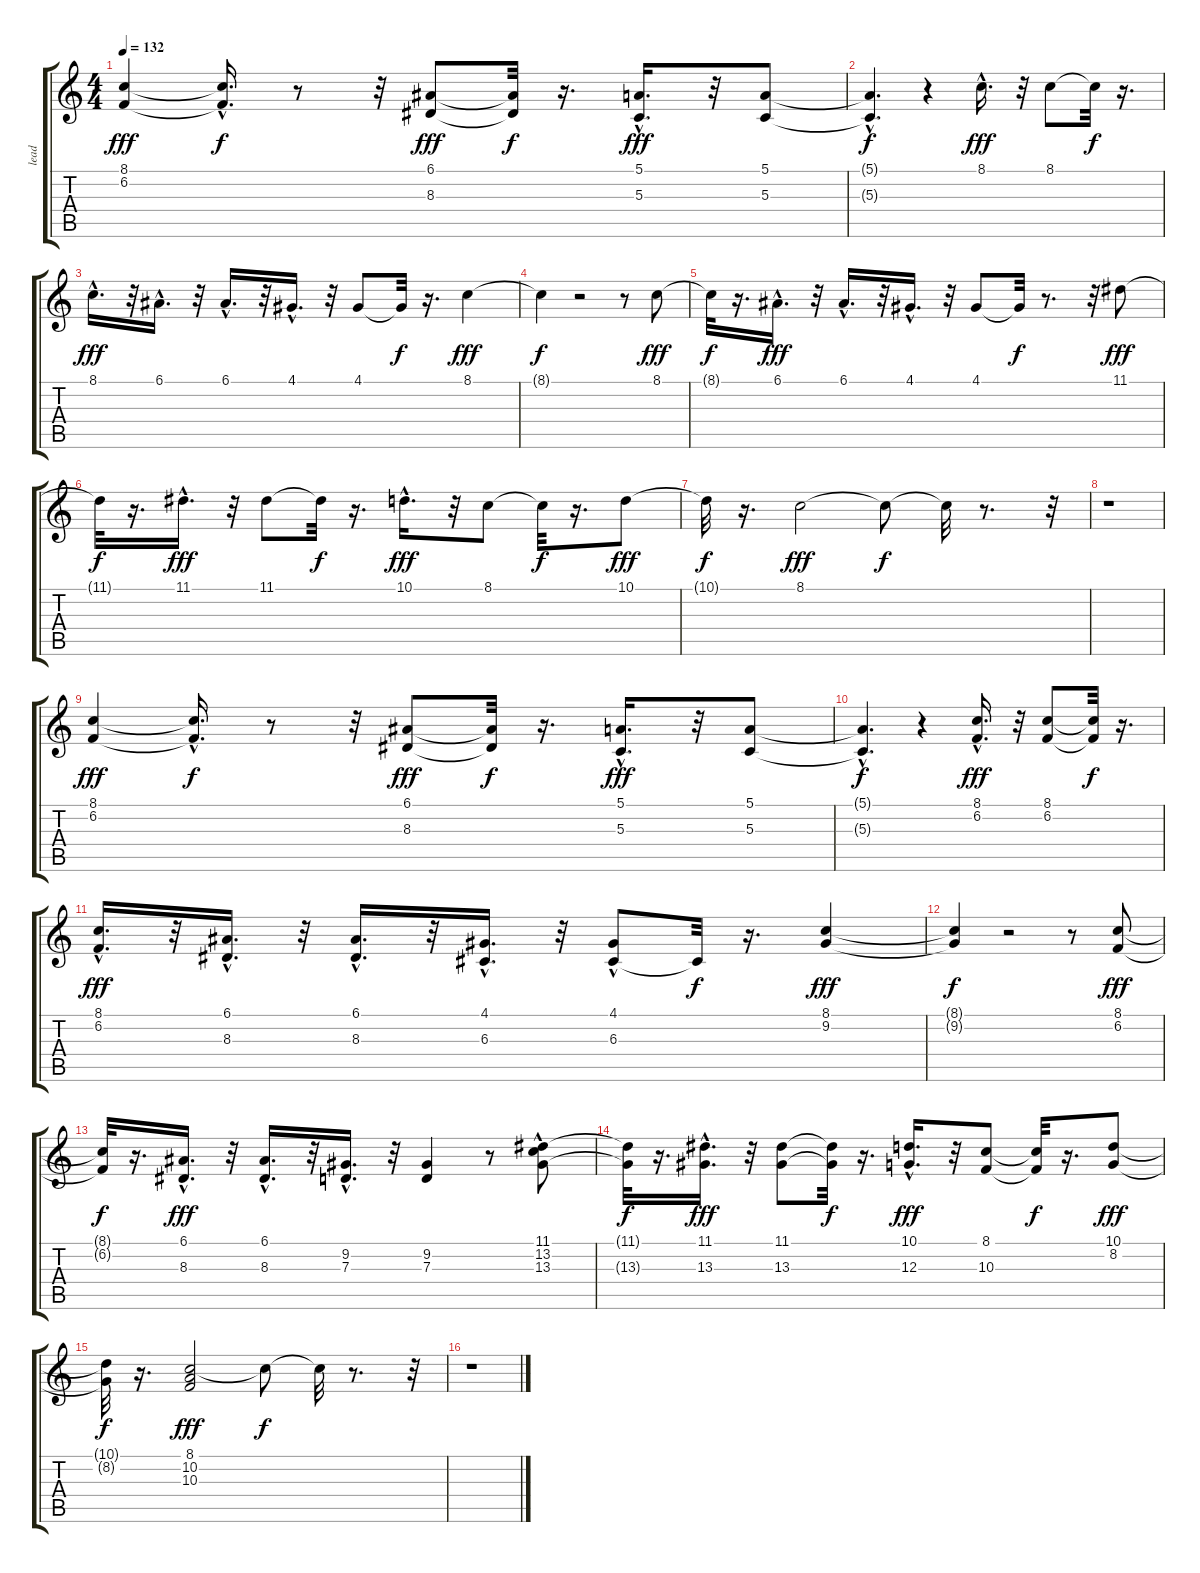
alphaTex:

\track ("lead" "lead") {instrument brasssection}
\staff {score tabs}
\tuning (E4 B3 G3 D3 A2 E2) {hide}
\ts (4 4)
\tempo 132
\clef g2
\ks c
(8.1 6.2).4{dy fff} (8.1{hac t} 6.2{hac t}).16{d dy f} r.8 r.32 (6.1 8.3).8{dy fff} (6.1{t} 8.3{t}).32{dy f} r.16{d} (5.1{hac} 5.3{hac}).16{d dy fff} r.32 (5.1 5.3).8 |
(5.1{hac t} 5.3{hac t}).4{d dy f} r.4 8.1{hac}.16{d dy fff} r.32 8.1.8 8.1{t}.32{dy f} r.16{d} |
8.1{hac}.16{d dy fff} r.32 6.1{hac}.16{d} r.32 6.1{hac}.16{d} r.32 4.1{hac}.16{d} r.32 4.1.8 4.1{t}.32{dy f} r.16{d} 8.1.4{dy fff} |
8.1{t}.4{dy f} r.2 r.8 8.1.8{dy fff} |
8.1{t}.32{dy f} r.16{d} 6.1{hac}.16{d dy fff} r.32 6.1{hac}.16{d} r.32 4.1{hac}.16{d} r.32 4.1.8 4.1{t}.32{dy f} r.8{d} r.32 11.1.8{dy fff} |
11.1{t}.32{dy f} r.16{d} 11.1{hac}.16{d dy fff} r.32 11.1.8 11.1{t}.32{dy f} r.16{d} 10.1{hac}.16{d dy fff} r.32 8.1.8 8.1{t}.32{dy f} r.16{d} 10.1.8{dy fff} |
10.1{t}.32{dy f} r.16{d} 8.1.2{dy fff} 8.1{t}.8{dy f} 8.1{t}.32 r.8{d} r.32 |
r.1 |
(8.1 6.2).4{dy fff} (8.1{hac t} 6.2{hac t}).16{d dy f} r.8 r.32 (6.1 8.3).8{dy fff} (6.1{t} 8.3{t}).32{dy f} r.16{d} (5.1{hac} 5.3{hac}).16{d dy fff} r.32 (5.1 5.3).8 |
(5.1{hac t} 5.3{hac t}).4{d dy f} r.4 (8.1{hac} 6.2{hac}).16{d dy fff} r.32 (8.1 6.2).8 (8.1{t} 6.2{t}).32{dy f} r.16{d} |
(8.1{hac} 6.2{hac}).16{d dy fff} r.32 (6.1{hac} 8.3{hac}).16{d} r.32 (6.1{hac} 8.3{hac}).16{d} r.32 (4.1{hac} 6.3{hac}).16{d} r.32 (4.1{hac} 6.3).8 6.3{t}.32{dy f} r.16{d} (8.1 9.2).4{dy fff} |
(8.1{t} 9.2{t}).4{dy f} r.2 r.8 (8.1 6.2).8{dy fff} |
(8.1{t} 6.2{t}).32{dy f} r.16{d} (6.1{hac} 8.3{hac}).16{d dy fff} r.32 (6.1{hac} 8.3{hac}).16{d} r.32 (9.2{hac} 7.3{hac}).16{d} r.32 (9.2 7.3).4 r.8 (11.1 13.2{hac} 13.3).8 |
(11.1{t} 13.3{t}).32{dy f} r.16{d} (11.1{hac} 13.3{hac}).16{d dy fff} r.32 (11.1 13.3).8 (11.1{t} 13.3{t}).32{dy f} r.16{d} (10.1{hac} 12.3{hac}).16{d dy fff} r.32 (8.1 10.3).8 (8.1{t} 10.3{t}).32{dy f} r.16{d} (10.1 8.2).8{dy fff} |
(10.1{t} 8.2{t}).32{dy f} r.16{d} (8.1 10.2 10.3).2{dy fff} 8.1{t}.8{dy f} 8.1{t}.32 r.8{d} r.32 |
r.1
